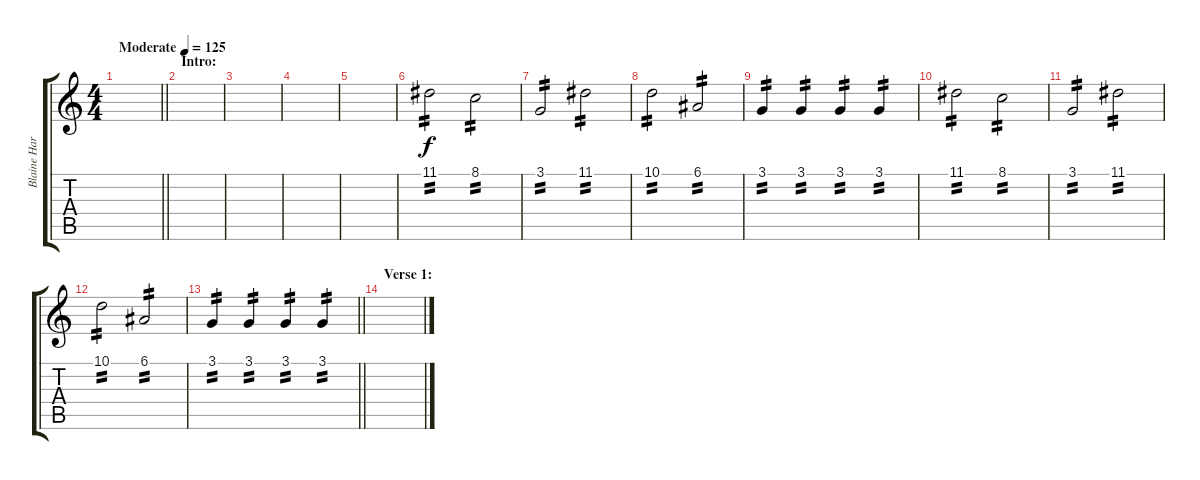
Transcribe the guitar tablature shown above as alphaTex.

\track ("Blaine Harrison (Keyboard 1)" "Blaine Har") {instrument synthstrings1}
\staff {score tabs}
\tuning (E4 B3 G3 D3 A2 E2) {hide}
\ts (4 4)
\tempo (125 "Moderate")
\clef g2
\barLineRight lightlight
\ks c
|
\section ("" "Intro:")
|
|
|
|
11.1.2{tp 2 volume 7 instrument lead2sawtooth} 8.1.2{tp 2} |
3.1.2{tp 2} 11.1.2{tp 2} |
10.1.2{tp 2} 6.1.2{tp 2} |
3.1.4{tp 2} 3.1.4{tp 2} 3.1.4{tp 2} 3.1.4{tp 2} |
11.1.2{tp 2} 8.1.2{tp 2} |
3.1.2{tp 2} 11.1.2{tp 2} |
10.1.2{tp 2} 6.1.2{tp 2} |
\barLineRight lightlight
3.1.4{tp 2} 3.1.4{tp 2} 3.1.4{tp 2} 3.1.4{tp 2 volume 2} |
\section ("" "Verse 1:")
